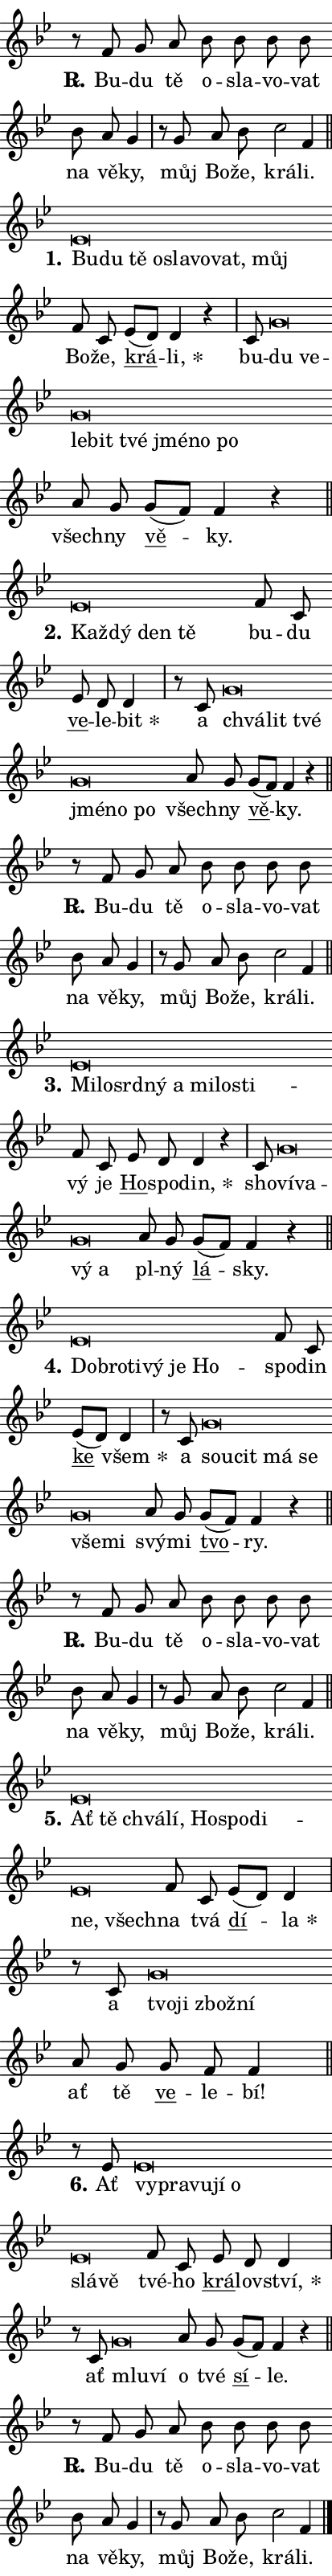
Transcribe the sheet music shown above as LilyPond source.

\version "2.22.1"
\header { tagline = "" }
\paper {
  indent = 0\cm
  top-margin = 0\cm
  right-margin = 0\cm
  bottom-margin = 0\cm
  left-margin = 0\cm
  paper-width = 7\cm
  page-breaking = #ly:one-page-breaking
  system-system-spacing.basic-distance = #11
  score-system-spacing.basic-distance = #11
  ragged-last = ##f
}


%% Author: Thomas Morley
%% https://lists.gnu.org/archive/html/lilypond-user/2020-05/msg00002.html
#(define (line-position grob)
"Returns position of @var[grob} in current system:
   @code{'start}, if at first time-step
   @code{'end}, if at last time-step
   @code{'middle} otherwise
"
  (let* ((col (ly:item-get-column grob))
         (ln (ly:grob-object col 'left-neighbor))
         (rn (ly:grob-object col 'right-neighbor))
         (col-to-check-left (if (ly:grob? ln) ln col))
         (col-to-check-right (if (ly:grob? rn) rn col))
         (break-dir-left
           (and
             (ly:grob-property col-to-check-left 'non-musical #f)
             (ly:item-break-dir col-to-check-left)))
         (break-dir-right
           (and
             (ly:grob-property col-to-check-right 'non-musical #f)
             (ly:item-break-dir col-to-check-right))))
        (cond ((eqv? 1 break-dir-left) 'start)
              ((eqv? -1 break-dir-right) 'end)
              (else 'middle))))

#(define (tranparent-at-line-position vctor)
  (lambda (grob)
  "Relying on @code{line-position} select the relevant enry from @var{vctor}.
Used to determine transparency,"
    (case (line-position grob)
      ((end) (not (vector-ref vctor 0)))
      ((middle) (not (vector-ref vctor 1)))
      ((start) (not (vector-ref vctor 2))))))

noteHeadBreakVisibility =
#(define-music-function (break-visibility)(vector?)
"Makes @code{NoteHead}s transparent relying on @var{break-visibility}"
#{
  \override NoteHead.transparent =
    #(tranparent-at-line-position break-visibility)
#})

#(define delete-ledgers-for-transparent-note-heads
  (lambda (grob)
    "Reads whether a @code{NoteHead} is transparent.
If so this @code{NoteHead} is removed from @code{'note-heads} from
@var{grob}, which is supposed to be @code{LedgerLineSpanner}.
As a result ledgers are not printed for this @code{NoteHead}"
    (let* ((nhds-array (ly:grob-object grob 'note-heads))
           (nhds-list
             (if (ly:grob-array? nhds-array)
                 (ly:grob-array->list nhds-array)
                 '()))
           ;; Relies on the transparent-property being done before
           ;; Staff.LedgerLineSpanner.after-line-breaking is executed.
           ;; This is fragile ...
           (to-keep
             (remove
               (lambda (nhd)
                 (ly:grob-property nhd 'transparent #f))
               nhds-list)))
      ;; TODO find a better method to iterate over grob-arrays, similiar
      ;; to filter/remove etc for lists
      ;; For now rebuilt from scratch
      (set! (ly:grob-object grob 'note-heads)  '())
      (for-each
        (lambda (nhd)
          (ly:pointer-group-interface::add-grob grob 'note-heads nhd))
        to-keep))))

hideNotes = {
  \noteHeadBreakVisibility #begin-of-line-visible
}
unHideNotes = {
  \noteHeadBreakVisibility #all-visible
}

% work-around for resetting accidentals
% https://lilypond.org/doc/v2.23/Documentation/notation/displaying-rhythms#unmetered-music
cadenzaMeasure = {
  \cadenzaOff
  \partial 1024 s1024
  \cadenzaOn
}

#(define-markup-command (accent layout props text) (markup?)
  "Underline accented syllable"
  (interpret-markup layout props
    #{\markup \override #'(offset . 4.3) \underline { #text }#}))

responsum = \markup \concat {
  "R" \hspace #-1.05 \path #0.1 #'((moveto 0 0.07) (lineto 0.9 0.8)) \hspace #0.05 "."
}

\layout {
    \context {
        \Staff
        \remove "Time_signature_engraver"
        \override LedgerLineSpanner.after-line-breaking = #delete-ledgers-for-transparent-note-heads
    }
    \context {
        \Voice {
            \override NoteHead.output-attributes = #'((class . "notehead"))
            \override Hairpin.height = #0.55
        }
    }
    \context {
        \Lyrics {
            \override StanzaNumber.output-attributes = #'((class . "stanzanumber"))
            \override LyricSpace.minimum-distance = #0.9
            \override LyricText.font-name = #"TeX Gyre Schola"
            \override LyricText.font-size = 1
            \override StanzaNumber.font-name = #"TeX Gyre Schola Bold"
            \override StanzaNumber.font-size = 1
        }
    }
}

% magnetic-lyrics.ily
%
%   written by
%     Jean Abou Samra <jean@abou-samra.fr>
%     Werner Lemberg <wl@gnu.org>
%
%   adapted by
%     Jiri Hon <jiri.hon@gmail.com>
%
% Version 2022-Apr-15

% https://www.mail-archive.com/lilypond-user@gnu.org/msg149350.html

#(define (Left_hyphen_pointer_engraver context)
   "Collect syllable-hyphen-syllable occurrences in lyrics and store
them in properties.  This engraver only looks to the left.  For
example, if the lyrics input is @code{foo -- bar}, it does the
following.

@itemize @bullet
@item
Set the @code{text} property of the @code{LyricHyphen} grob between
@q{foo} and @q{bar} to @code{foo}.

@item
Set the @code{left-hyphen} property of the @code{LyricText} grob with
text @q{foo} to the @code{LyricHyphen} grob between @q{foo} and
@q{bar}.
@end itemize

Use this auxiliary engraver in combination with the
@code{lyric-@/text::@/apply-@/magnetic-@/offset!} hook."
   (let ((hyphen #f)
         (text #f))
     (make-engraver
      (acknowledgers
       ((lyric-syllable-interface engraver grob source-engraver)
        (set! text grob)))
      (end-acknowledgers
       ((lyric-hyphen-interface engraver grob source-engraver)
        ;(when (not (grob::has-interface grob 'lyric-space-interface))
          (set! hyphen grob)));)
      ((stop-translation-timestep engraver)
       (when (and text hyphen)
         (ly:grob-set-object! text 'left-hyphen hyphen))
       (set! text #f)
       (set! hyphen #f)))))

#(define (lyric-text::apply-magnetic-offset! grob)
   "If the space between two syllables is less than the value in
property @code{LyricText@/.details@/.squash-threshold}, move the right
syllable to the left so that it gets concatenated with the left
syllable.

Use this function as a hook for
@code{LyricText@/.after-@/line-@/breaking} if the
@code{Left_@/hyphen_@/pointer_@/engraver} is active."
   (let ((hyphen (ly:grob-object grob 'left-hyphen #f)))
     (when hyphen
       (let ((left-text (ly:spanner-bound hyphen LEFT)))
         (when (grob::has-interface left-text 'lyric-syllable-interface)
           (let* ((common (ly:grob-common-refpoint grob left-text X))
                  (this-x-ext (ly:grob-extent grob common X))
                  (left-x-ext
                   (begin
                     ;; Trigger magnetism for left-text.
                     (ly:grob-property left-text 'after-line-breaking)
                     (ly:grob-extent left-text common X)))
                  ;; `delta` is the gap width between two syllables.
                  (delta (- (interval-start this-x-ext)
                            (interval-end left-x-ext)))
                  (details (ly:grob-property grob 'details))
                  (threshold (assoc-get 'squash-threshold details 0.2)))
             (when (< delta threshold)
               (let* (;; We have to manipulate the input text so that
                      ;; ligatures crossing syllable boundaries are not
                      ;; disabled.  For languages based on the Latin
                      ;; script this is essentially a beautification.
                      ;; However, for non-Western scripts it can be a
                      ;; necessity.
                      (lt (ly:grob-property left-text 'text))
                      (rt (ly:grob-property grob 'text))
                      (is-space (grob::has-interface hyphen 'lyric-space-interface))
                      (space (if is-space " " ""))
                      (space-markup (grob-interpret-markup grob " "))
                      (space-size (interval-length (ly:stencil-extent space-markup X)))
                      (extra-delta (if is-space space-size 0))
                      ;; Append new syllable.
                      (ltrt-space (if (and (string? lt) (string? rt))
                                (string-append lt space rt)
                                (make-concat-markup (list lt space rt))))
                      ;; Right-align `ltrt` to the right side.
                      (ltrt-space-markup (grob-interpret-markup
                               grob
                               (make-translate-markup
                                (cons (interval-length this-x-ext) 0)
                                (make-right-align-markup ltrt-space)))))
                 (begin
                   ;; Don't print `left-text`.
                   (ly:grob-set-property! left-text 'stencil #f)
                   ;; Set text and stencil (which holds all collected
                   ;; syllables so far) and shift it to the left.
                   (ly:grob-set-property! grob 'text ltrt-space)
                   (ly:grob-set-property! grob 'stencil ltrt-space-markup)
                   (ly:grob-translate-axis! grob (- (- delta extra-delta)) X))))))))))


#(define (lyric-hyphen::displace-bounds-first grob)
   ;; Make very sure this callback isn't triggered too early.
   (let ((left (ly:spanner-bound grob LEFT))
         (right (ly:spanner-bound grob RIGHT)))
     (ly:grob-property left 'after-line-breaking)
     (ly:grob-property right 'after-line-breaking)
     (ly:lyric-hyphen::print grob)))

squashThreshold = #0.4

\layout {
  \context {
    \Lyrics
    \consists #Left_hyphen_pointer_engraver
    \override LyricText.after-line-breaking =
      #lyric-text::apply-magnetic-offset!
    \override LyricHyphen.stencil = #lyric-hyphen::displace-bounds-first
    \override LyricText.details.squash-threshold = \squashThreshold
    \override LyricHyphen.minimum-distance = 0
    \override LyricHyphen.minimum-length = \squashThreshold
  }
}

squash = \override LyricText.details.squash-threshold = 9999
unSquash = \override LyricText.details.squash-threshold = \squashThreshold

left = \override LyricText.self-alignment-X = #LEFT
unLeft = \revert LyricText.self-alignment-X

starOffset = #(lambda (grob) 
                (let ((x_offset (ly:self-alignment-interface::aligned-on-x-parent grob)))
                  (if (= x_offset 0) 0 (+ x_offset 1.2))))

star = #(define-music-function (syllable)(string?)
"Append star separator at the end of a syllable"
#{
  \once \override LyricText.X-offset = #starOffset
  \lyricmode { \markup {
    #syllable
    \override #'((font-name . "TeX Gyre Schola Bold")) \hspace #0.2 \lower #0.65 \larger "*"
  } }
#})

starAccent = #(define-music-function (syllable)(string?)
"Append star separator at the end of a syllable and make accent"
#{
  \once \override LyricText.X-offset = #starOffset
  \lyricmode { \markup {
    \accent #syllable
    \override #'((font-name . "TeX Gyre Schola Bold")) \hspace #0.2 \lower #0.65 \larger "*"
  } }
#})

breath = #(define-music-function (syllable)(string?)
"Append breathing indicator at the end of a syllable"
#{
  \lyricmode { \markup { #syllable "+" } }
#})

optionalBreath = #(define-music-function (syllable)(string?)
"Append optional breathing indicator at the end of a syllable"
#{
  \lyricmode { \markup { #syllable "(+)" } }
#})


\score {
    <<
        \new Voice = "melody" { \cadenzaOn \key bes \major \relative { r8 f' g a bes bes bes bes \bar "" bes a g4 \cadenzaMeasure \bar "|" r8 g a bes \bar "" c2 f,4 \cadenzaMeasure \bar "||" \break }
\relative { es'\breve*1/16 \hideNotes \breve*1/16 \bar "" \breve*1/16 \bar "" \breve*1/16 \bar "" \breve*1/16 \bar "" \breve*1/16 \bar "" \breve*1/16 \breve*1/16 \bar "" \unHideNotes f8 c \bar "" es[( d)] d4 r \cadenzaMeasure \bar "|" c8 g'\breve*1/16 \hideNotes \breve*1/16 \bar "" \breve*1/16 \bar "" \breve*1/16 \bar "" \breve*1/16 \bar "" \breve*1/16 \bar "" \breve*1/16 \breve*1/16 \bar "" \unHideNotes a8 g \bar "" g[( f)] f4 r \cadenzaMeasure \bar "||" \break }
\relative { es'\breve*1/16 \hideNotes \breve*1/16 \bar "" \breve*1/16 \breve*1/16 \bar "" \unHideNotes f8 c \bar "" es d d4 \cadenzaMeasure \bar "|" r8 c8 g'\breve*1/16 \hideNotes \breve*1/16 \bar "" \breve*1/16 \bar "" \breve*1/16 \bar "" \breve*1/16 \breve*1/16 \bar "" \unHideNotes a8 g \bar "" g[( f)] f4 r \cadenzaMeasure \bar "||" \break }
\relative { r8 f' g a bes bes bes bes \bar "" bes a g4 \cadenzaMeasure \bar "|" r8 g a bes \bar "" c2 f,4 \cadenzaMeasure \bar "||" \break }
\relative { es'\breve*1/16 \hideNotes \breve*1/16 \bar "" \breve*1/16 \bar "" \breve*1/16 \bar "" \breve*1/16 \bar "" \breve*1/16 \bar "" \breve*1/16 \breve*1/16 \bar "" \unHideNotes f8 c \bar "" es d d4 r \cadenzaMeasure \bar "|" c8 g'\breve*1/16 \hideNotes \breve*1/16 \bar "" \breve*1/16 \breve*1/16 \bar "" \unHideNotes a8 g \bar "" g[( f)] f4 r \cadenzaMeasure \bar "||" \break }
\relative { es'\breve*1/16 \hideNotes \breve*1/16 \bar "" \breve*1/16 \bar "" \breve*1/16 \bar "" \breve*1/16 \breve*1/16 \bar "" \unHideNotes f8 c \bar "" es[( d)] d4 \cadenzaMeasure \bar "|" r8 c8 g'\breve*1/16 \hideNotes \breve*1/16 \bar "" \breve*1/16 \bar "" \breve*1/16 \bar "" \breve*1/16 \breve*1/16 \bar "" \unHideNotes a8 g \bar "" g[( f)] f4 r \cadenzaMeasure \bar "||" \break }
\relative { r8 f' g a bes bes bes bes \bar "" bes a g4 \cadenzaMeasure \bar "|" r8 g a bes \bar "" c2 f,4 \cadenzaMeasure \bar "||" \break }
\relative { es'\breve*1/16 \hideNotes \breve*1/16 \bar "" \breve*1/16 \bar "" \breve*1/16 \bar "" \breve*1/16 \bar "" \breve*1/16 \bar "" \breve*1/16 \bar "" \breve*1/16 \breve*1/16 \bar "" \unHideNotes f8 c \bar "" es[( d)] d4 \cadenzaMeasure \bar "|" r8 c8 g'\breve*1/16 \hideNotes \breve*1/16 \bar "" \breve*1/16 \breve*1/16 \bar "" \unHideNotes a8 g \bar "" g f f4 \cadenzaMeasure \bar "||" \break }
\relative { r8 es'8 es\breve*1/16 \hideNotes \breve*1/16 \bar "" \breve*1/16 \bar "" \breve*1/16 \bar "" \breve*1/16 \bar "" \breve*1/16 \breve*1/16 \bar "" \unHideNotes f8 c \bar "" es d d4 \cadenzaMeasure \bar "|" r8 c8 g'\breve*1/16 \hideNotes \breve*1/16 \bar "" \unHideNotes a8 g \bar "" g[( f)] f4 r \cadenzaMeasure \bar "||" \break }
\relative { r8 f' g a bes bes bes bes \bar "" bes a g4 \cadenzaMeasure \bar "|" r8 g a bes \bar "" c2 f,4 \cadenzaMeasure \bar "||" \break } \bar "|." }
        \new Lyrics \lyricsto "melody" { \lyricmode { \set stanza = \responsum
Bu -- du tě o -- sla -- vo -- vat na vě -- ky, můj Bo -- že, krá -- li.
\set stanza = "1."
\left Bu -- \squash du tě o -- sla -- vo -- vat, můj \unLeft \unSquash Bo -- že, \markup \accent krá -- \star li, bu -- \left du \squash ve -- le -- bit tvé jmé -- no po \unLeft \unSquash všech -- ny \markup \accent vě -- ky.
\set stanza = "2."
\left Kaž -- \squash dý den tě \unLeft \unSquash bu -- du \markup \accent ve -- le -- \star bit a \left chvá -- \squash lit tvé jmé -- no po \unLeft \unSquash všech -- ny \markup \accent vě -- ky.
\set stanza = \responsum
Bu -- du tě o -- sla -- vo -- vat na vě -- ky, můj Bo -- že, krá -- li.
\set stanza = "3."
\left Mi -- \squash lo -- srd -- ný a mi -- lo -- sti -- \unLeft \unSquash vý je \markup \accent Ho -- spo -- \star din, sho -- \left ví -- \squash va -- vý a \unLeft \unSquash pl -- ný \markup \accent lá -- sky.
\set stanza = "4."
\left Dob -- \squash ro -- ti -- vý je Ho -- \unLeft \unSquash spo -- din \markup \accent ke \star všem a \left sou -- \squash cit má se vše -- mi \unLeft \unSquash svý -- mi \markup \accent tvo -- ry.
\set stanza = \responsum
Bu -- du tě o -- sla -- vo -- vat na vě -- ky, můj Bo -- že, krá -- li.
\set stanza = "5."
\left Ať \squash tě chvá -- lí, Ho -- spo -- di -- ne, všech -- \unLeft \unSquash na tvá \markup \accent dí -- \star la a \left tvo -- \squash ji zbož -- ní \unLeft \unSquash ať tě \markup \accent ve -- le -- bí!
\set stanza = "6."
Ať \left vy -- \squash pra -- vu -- jí o slá -- vě \unLeft \unSquash tvé -- ho \markup \accent krá -- lov -- \star ství, ať \left mlu -- \squash ví \unLeft \unSquash o tvé \markup \accent sí -- le.
\set stanza = \responsum
Bu -- du tě o -- sla -- vo -- vat na vě -- ky, můj Bo -- že, krá -- li. } }
    >>
    \layout {}
}
